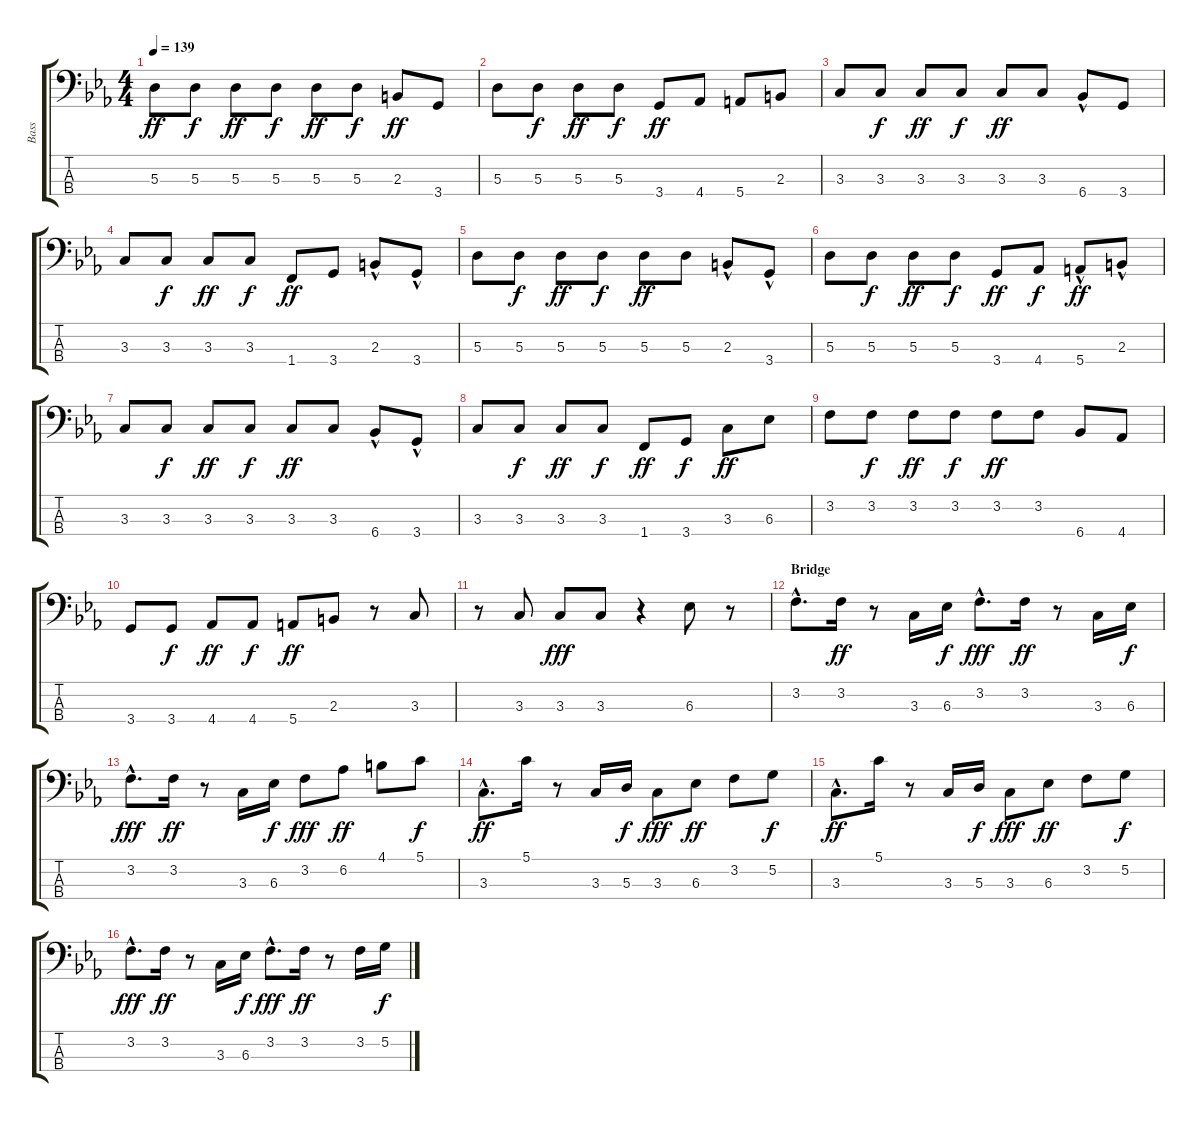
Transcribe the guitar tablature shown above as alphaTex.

\track ("Bass" "Bass") {instrument slapbass1}
\staff {score tabs}
\tuning (G2 D2 A1 E1) {hide}
\ts (4 4)
\tempo 139
\clef f4
\ks cminor
5.3.8{dy ff} 5.3.8{dy f} 5.3.8{dy ff} 5.3.8{dy f} 5.3.8{dy ff} 5.3.8{dy f} 2.3.8{dy ff} 3.4.8 |
5.3.8 5.3.8{dy f} 5.3.8{dy ff} 5.3.8{dy f} 3.4.8{dy ff} 4.4.8 5.4.8 2.3.8 |
3.3.8 3.3.8{dy f} 3.3.8{dy ff} 3.3.8{dy f} 3.3.8{dy ff} 3.3.8 6.4{hac}.8 3.4.8 |
3.3.8 3.3.8{dy f} 3.3.8{dy ff} 3.3.8{dy f} 1.4.8{dy ff} 3.4.8 2.3{hac}.8 3.4{hac}.8 |
5.3.8 5.3.8{dy f} 5.3.8{dy ff} 5.3.8{dy f} 5.3.8{dy ff} 5.3.8 2.3{hac}.8 3.4{hac}.8 |
5.3.8 5.3.8{dy f} 5.3.8{dy ff} 5.3.8{dy f} 3.4.8{dy ff} 4.4.8{dy f} 5.4{hac}.8{dy ff} 2.3{hac}.8 |
3.3.8 3.3.8{dy f} 3.3.8{dy ff} 3.3.8{dy f} 3.3.8{dy ff} 3.3.8 6.4{hac}.8 3.4{hac}.8 |
3.3.8 3.3.8{dy f} 3.3.8{dy ff} 3.3.8{dy f} 1.4.8{dy ff} 3.4.8{dy f} 3.3.8{dy ff} 6.3.8 |
3.2.8 3.2.8{dy f} 3.2.8{dy ff} 3.2.8{dy f} 3.2.8{dy ff} 3.2.8 6.4.8 4.4.8 |
3.4.8 3.4.8{dy f} 4.4.8{dy ff} 4.4.8{dy f} 5.4.8{dy ff} 2.3.8 r.8 3.3.8 |
r.8 3.3.8 3.3.8{dy fff} 3.3.8 r.4 6.3.8 r.8 |
\section ("" "Bridge")
3.2{hac}.8{d} 3.2.16{dy ff} r.8 3.3.16 6.3.16{dy f} 3.2{hac}.8{d dy fff} 3.2.16{dy ff} r.8 3.3.16 6.3.16{dy f} |
3.2{hac}.8{d dy fff} 3.2.16{dy ff} r.8 3.3.16 6.3.16{dy f} 3.2.8{dy fff} 6.2.8{dy ff} 4.1.8 5.1.8{dy f} |
3.3{hac}.8{d dy ff} 5.1.16 r.8 3.3.16 5.3.16{dy f} 3.3.8{dy fff} 6.3.8{dy ff} 3.2.8 5.2.8{dy f} |
3.3{hac}.8{d dy ff} 5.1.16 r.8 3.3.16 5.3.16{dy f} 3.3.8{dy fff} 6.3.8{dy ff} 3.2.8 5.2.8{dy f} |
3.2{hac}.8{d dy fff} 3.2.16{dy ff} r.8 3.3.16 6.3.16{dy f} 3.2{hac}.8{d dy fff} 3.2.16{dy ff} r.8 3.2.16 5.2.16{dy f}
